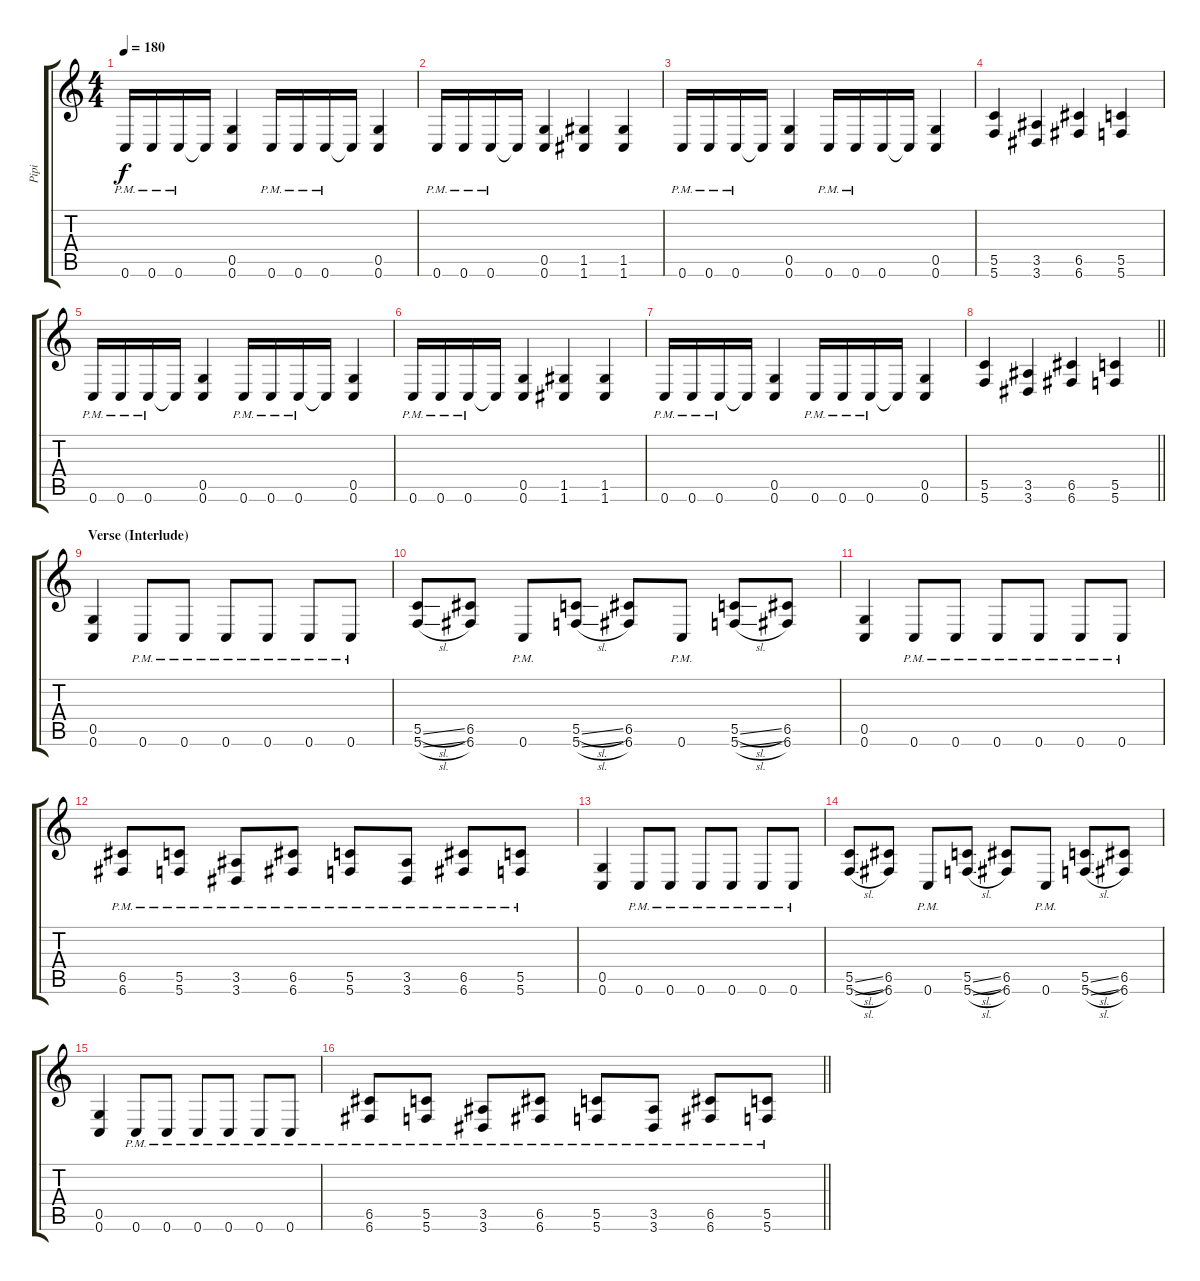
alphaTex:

\track ("Pipi" "Pipi") {instrument distortionguitar}
\staff {score tabs}
\tuning (D4 A3 F3 C3 G2 C2) {hide}
\ts (4 4)
\tempo 180
\clef g2
\ks c
0.6{pm}.16{dy f} 0.6{pm}.16 0.6{pm}.16 0.6{t}.16 (0.5 0.6).4 0.6{pm}.16 0.6{pm}.16 0.6{pm}.16 0.6{t}.16 (0.5 0.6).4 |
0.6{pm}.16 0.6{pm}.16 0.6{pm}.16 0.6{t}.16 (0.5 0.6).4 (1.5 1.6).4 (1.5 1.6).4 |
0.6{pm}.16 0.6{pm}.16 0.6{pm}.16 0.6{t}.16 (0.5 0.6).4 0.6{pm}.16 0.6{pm}.16 0.6.16 0.6{t}.16 (0.5 0.6).4 |
(5.5 5.6).4 (3.5 3.6).4 (6.5 6.6).4 (5.5 5.6).4 |
0.6{pm}.16 0.6{pm}.16 0.6{pm}.16 0.6{t}.16 (0.5 0.6).4 0.6{pm}.16 0.6{pm}.16 0.6{pm}.16 0.6{t}.16 (0.5 0.6).4 |
0.6{pm}.16 0.6{pm}.16 0.6{pm}.16 0.6{t}.16 (0.5 0.6).4 (1.5 1.6).4 (1.5 1.6).4 |
0.6{pm}.16 0.6{pm}.16 0.6{pm}.16 0.6{t}.16 (0.5 0.6).4 0.6{pm}.16 0.6{pm}.16 0.6{pm}.16 0.6{t}.16 (0.5 0.6).4 |
\barLineRight lightlight
(5.5 5.6).4 (3.5 3.6).4 (6.5 6.6).4 (5.5 5.6).4 |
\section ("" "Verse (Interlude)")
(0.5 0.6).4 0.6{pm}.8 0.6{pm}.8 0.6{pm}.8 0.6{pm}.8 0.6{pm}.8 0.6{pm}.8 |
(5.5{sl} 5.6{sl}).8 (6.5 6.6).8 0.6{pm}.8 (5.5{sl} 5.6{sl}).8 (6.5 6.6).8 0.6{pm}.8 (5.5{sl} 5.6{sl}).8 (6.5 6.6).8 |
(0.5 0.6).4 0.6{pm}.8 0.6{pm}.8 0.6{pm}.8 0.6{pm}.8 0.6{pm}.8 0.6{pm}.8 |
(6.5{pm} 6.6{pm}).8 (5.5{pm} 5.6{pm}).8 (3.5{pm} 3.6{pm}).8 (6.5{pm} 6.6{pm}).8 (5.5{pm} 5.6{pm}).8 (3.5{pm} 3.6{pm}).8 (6.5{pm} 6.6{pm}).8 (5.5{pm} 5.6{pm}).8 |
(0.5 0.6).4 0.6{pm}.8 0.6{pm}.8 0.6{pm}.8 0.6{pm}.8 0.6{pm}.8 0.6{pm}.8 |
(5.5{sl} 5.6{sl}).8 (6.5 6.6).8 0.6{pm}.8 (5.5{sl} 5.6{sl}).8 (6.5 6.6).8 0.6{pm}.8 (5.5{sl} 5.6{sl}).8 (6.5 6.6).8 |
(0.5 0.6).4 0.6{pm}.8 0.6{pm}.8 0.6{pm}.8 0.6{pm}.8 0.6{pm}.8 0.6{pm}.8 |
\barLineRight lightlight
(6.5{pm} 6.6{pm}).8 (5.5{pm} 5.6{pm}).8 (3.5{pm} 3.6{pm}).8 (6.5{pm} 6.6{pm}).8 (5.5{pm} 5.6{pm}).8 (3.5{pm} 3.6{pm}).8 (6.5{pm} 6.6{pm}).8 (5.5{pm} 5.6{pm}).8
